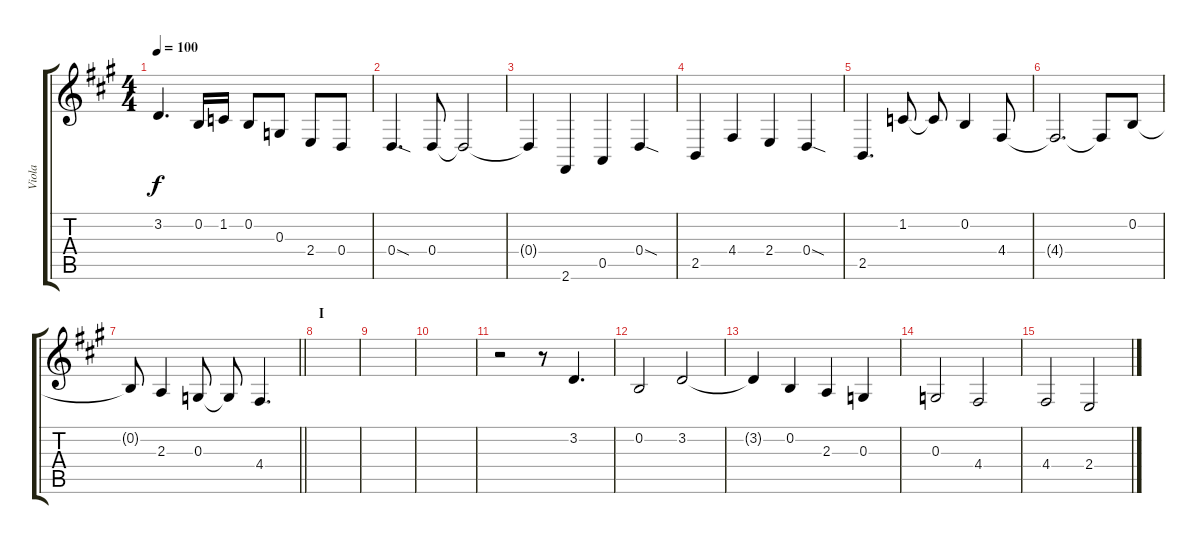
\track ("Viola" "Viola") {instrument viola}
\staff {score tabs}
\tuning (E4 B3 G3 D3 A2 E2) {hide}
\ts (4 4)
\tempo 100
\clef g2
\ks a
3.2.4{d dy f} 0.2.16 1.2.16 0.2.8 0.3.8 2.4.8 0.4.8 |
0.4{sod}.4{d} 0.4.8 0.4{t}.2 |
0.4{t}.4 2.6.4 0.5.4 0.4{sod}.4 |
2.5.4 4.4.4 2.4.4 0.4{sod}.4 |
2.5.4{d} 1.2.8 1.2{t}.8 0.2.4 4.4.8 |
4.4{t}.2{d} 4.4{t}.8 0.2.8 |
\barLineRight lightlight
0.2{t}.8 2.3.4 0.3.8 0.3{t}.8 4.4.4{d} |
\section ("" "I")
|
|
|
r.2 r.8{volume 10} 3.2.4{d} |
0.2.2 3.2.2 |
3.2{t}.4 0.2.4 2.3.4 0.3.4 |
0.3.2 4.4.2 |
4.4.2{volume 13} 2.4.2
